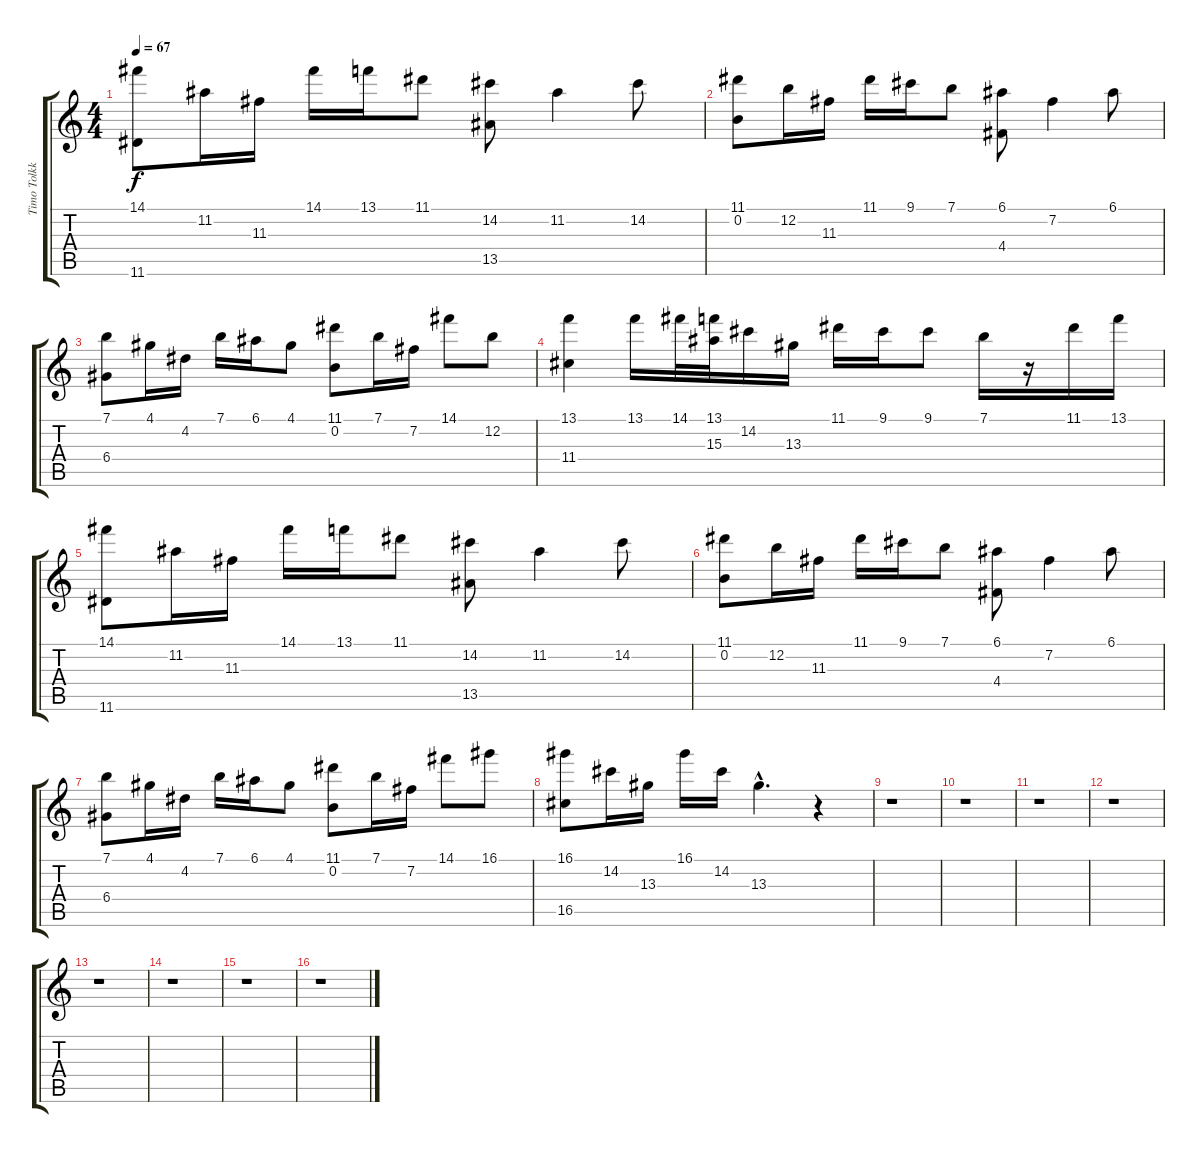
\track ("Timo Tolkki" "Timo Tolkk") {instrument acousticguitarnylon}
\staff {score tabs}
\tuning (E4 B3 G3 D3 A2 E2) {hide}
\ts (4 4)
\tempo 67
\clef g2
\ks c
(14.1 11.6).8{dy f} 11.2.16 11.3.16 14.1.16 13.1.16 11.1.8 (14.2 13.5).8 11.2.4 14.2.8 |
(11.1 0.2).8 12.2.16 11.3.16 11.1.16 9.1.16 7.1.8 (6.1 4.4).8 7.2.4 6.1.8 |
(7.1 6.4).8 4.1.16 4.2.16 7.1.16 6.1.16 4.1.8 (11.1 0.2).8 7.1.16 7.2.16 14.1.8 12.2.8 |
(13.1 11.4).4 13.1.16 14.1.32 (13.1 15.3).32 14.2.16 13.3.16 11.1.16 9.1.16 9.1.8 7.1.16 r.16 11.1.16 13.1.16 |
(14.1 11.6).8 11.2.16 11.3.16 14.1.16 13.1.16 11.1.8 (14.2 13.5).8 11.2.4 14.2.8 |
(11.1 0.2).8 12.2.16 11.3.16 11.1.16 9.1.16 7.1.8 (6.1 4.4).8 7.2.4 6.1.8 |
(7.1 6.4).8 4.1.16 4.2.16 7.1.16 6.1.16 4.1.8 (11.1 0.2).8 7.1.16 7.2.16 14.1.8 16.1.8 |
(16.1 16.5).8 14.2.16 13.3.16 16.1.16 14.2.16 13.3{hac}.4{d} r.4 |
r.1 |
r.1 |
r.1 |
r.1 |
r.1 |
r.1 |
r.1 |
r.1
